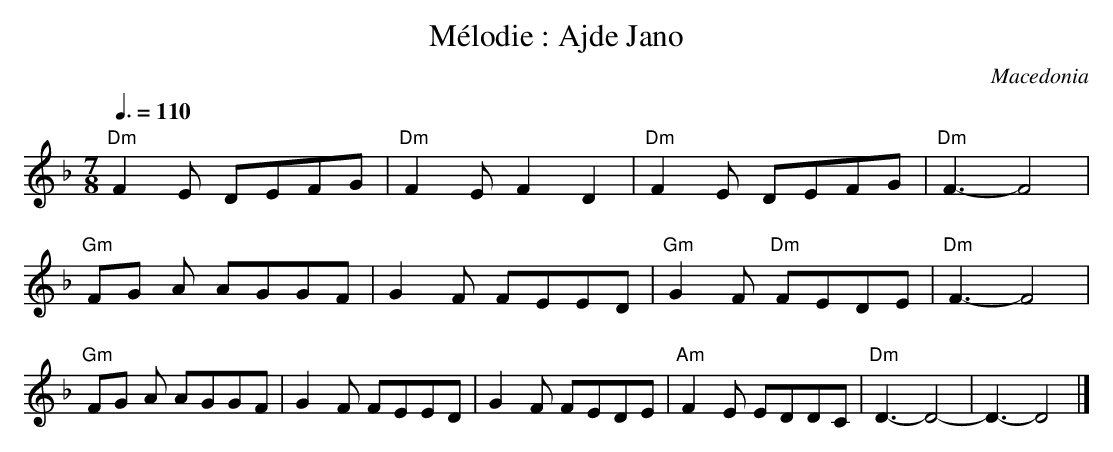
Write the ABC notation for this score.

X:1
T:Mélodie : Ajde Jano
O:Macedonia
M:7/8
L:1/8
Q:3/8=110
K:Dm
"Dm"F2E DEFG|"Dm"F2E F2D2|"Dm"F2E DEFG    |"Dm"F3-F4   |
"Gm"FG A AGGF|G2F FEED |"Gm"G2F "Dm"FEDE|"Dm"F3-F4   |
"Gm"FG A AGGF|G2F FEED |G2F FEDE |"Am"F2E EDDC|"Dm"D3-D4-|D3-D4|]
